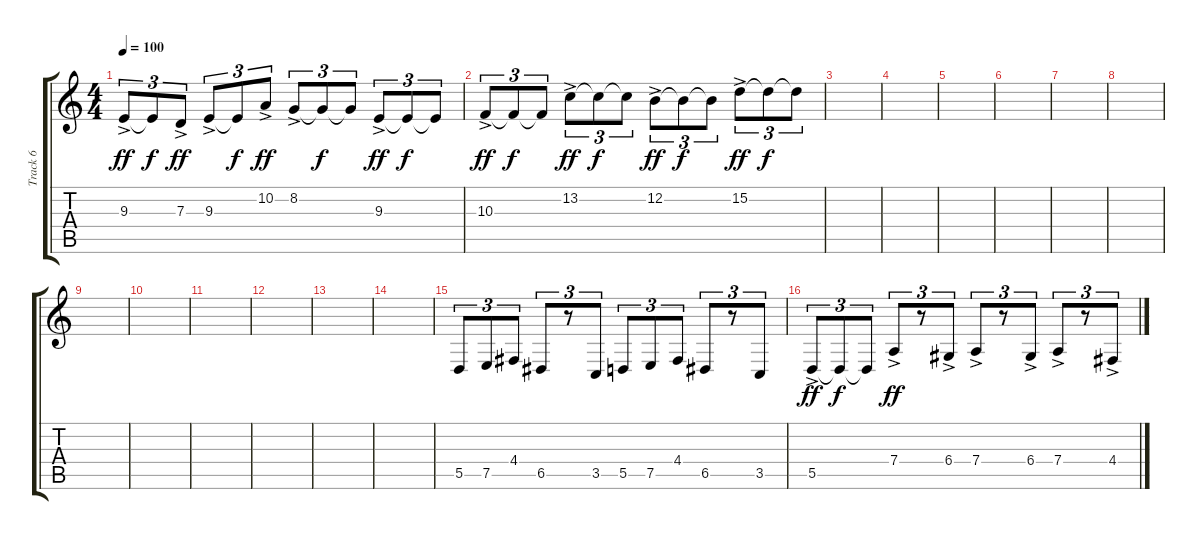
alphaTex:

\track ("Track 6" "Track 6") {instrument violin}
\staff {score tabs}
\tuning (E4 B3 G3 D3 A2 E2) {hide}
\ts (4 4)
\tempo 100
\clef g2
\ks c
9.3{ac}.8{tu (3 2) dy ff} 9.3{t}.8{tu (3 2) dy f} 7.3{ac}.8{tu (3 2) dy ff} 9.3{ac}.8{tu (3 2)} 9.3{t}.8{tu (3 2) dy f} 10.2{ac}.8{tu (3 2) dy ff} 8.2{ac}.8{tu (3 2)} 8.2{t}.8{tu (3 2) dy f} 8.2{t}.8{tu (3 2)} 9.3{ac}.8{tu (3 2) dy ff} 9.3{t}.8{tu (3 2) dy f} 9.3{t}.8{tu (3 2)} |
10.3{ac}.8{tu (3 2) dy ff} 10.3{t}.8{tu (3 2) dy f} 10.3{t}.8{tu (3 2)} 13.2{ac}.8{tu (3 2) dy ff} 13.2{t}.8{tu (3 2) dy f} 13.2{t}.8{tu (3 2)} 12.2{ac}.8{tu (3 2) dy ff} 12.2{t}.8{tu (3 2) dy f} 12.2{t}.8{tu (3 2)} 15.2{ac}.8{tu (3 2) dy ff} 15.2{t}.8{tu (3 2) dy f} 15.2{t}.8{tu (3 2)} |
|
|
|
|
|
|
|
|
|
|
|
|
5.5.8{tu (3 2)} 7.5.8{tu (3 2)} 4.4.8{tu (3 2)} 6.5.8{tu (3 2)} r.8{tu (3 2)} 3.5.8{tu (3 2)} 5.5.8{tu (3 2)} 7.5.8{tu (3 2)} 4.4.8{tu (3 2)} 6.5.8{tu (3 2)} r.8{tu (3 2)} 3.5.8{tu (3 2)} |
5.5{ac}.8{tu (3 2) dy ff} 5.5{t}.8{tu (3 2) dy f} 5.5{t}.8{tu (3 2)} 7.4{ac}.8{tu (3 2) dy ff} r.8{tu (3 2)} 6.4{ac}.8{tu (3 2)} 7.4{ac}.8{tu (3 2)} r.8{tu (3 2)} 6.4{ac}.8{tu (3 2)} 7.4{ac}.8{tu (3 2)} r.8{tu (3 2)} 4.4{ac}.8{tu (3 2)}
